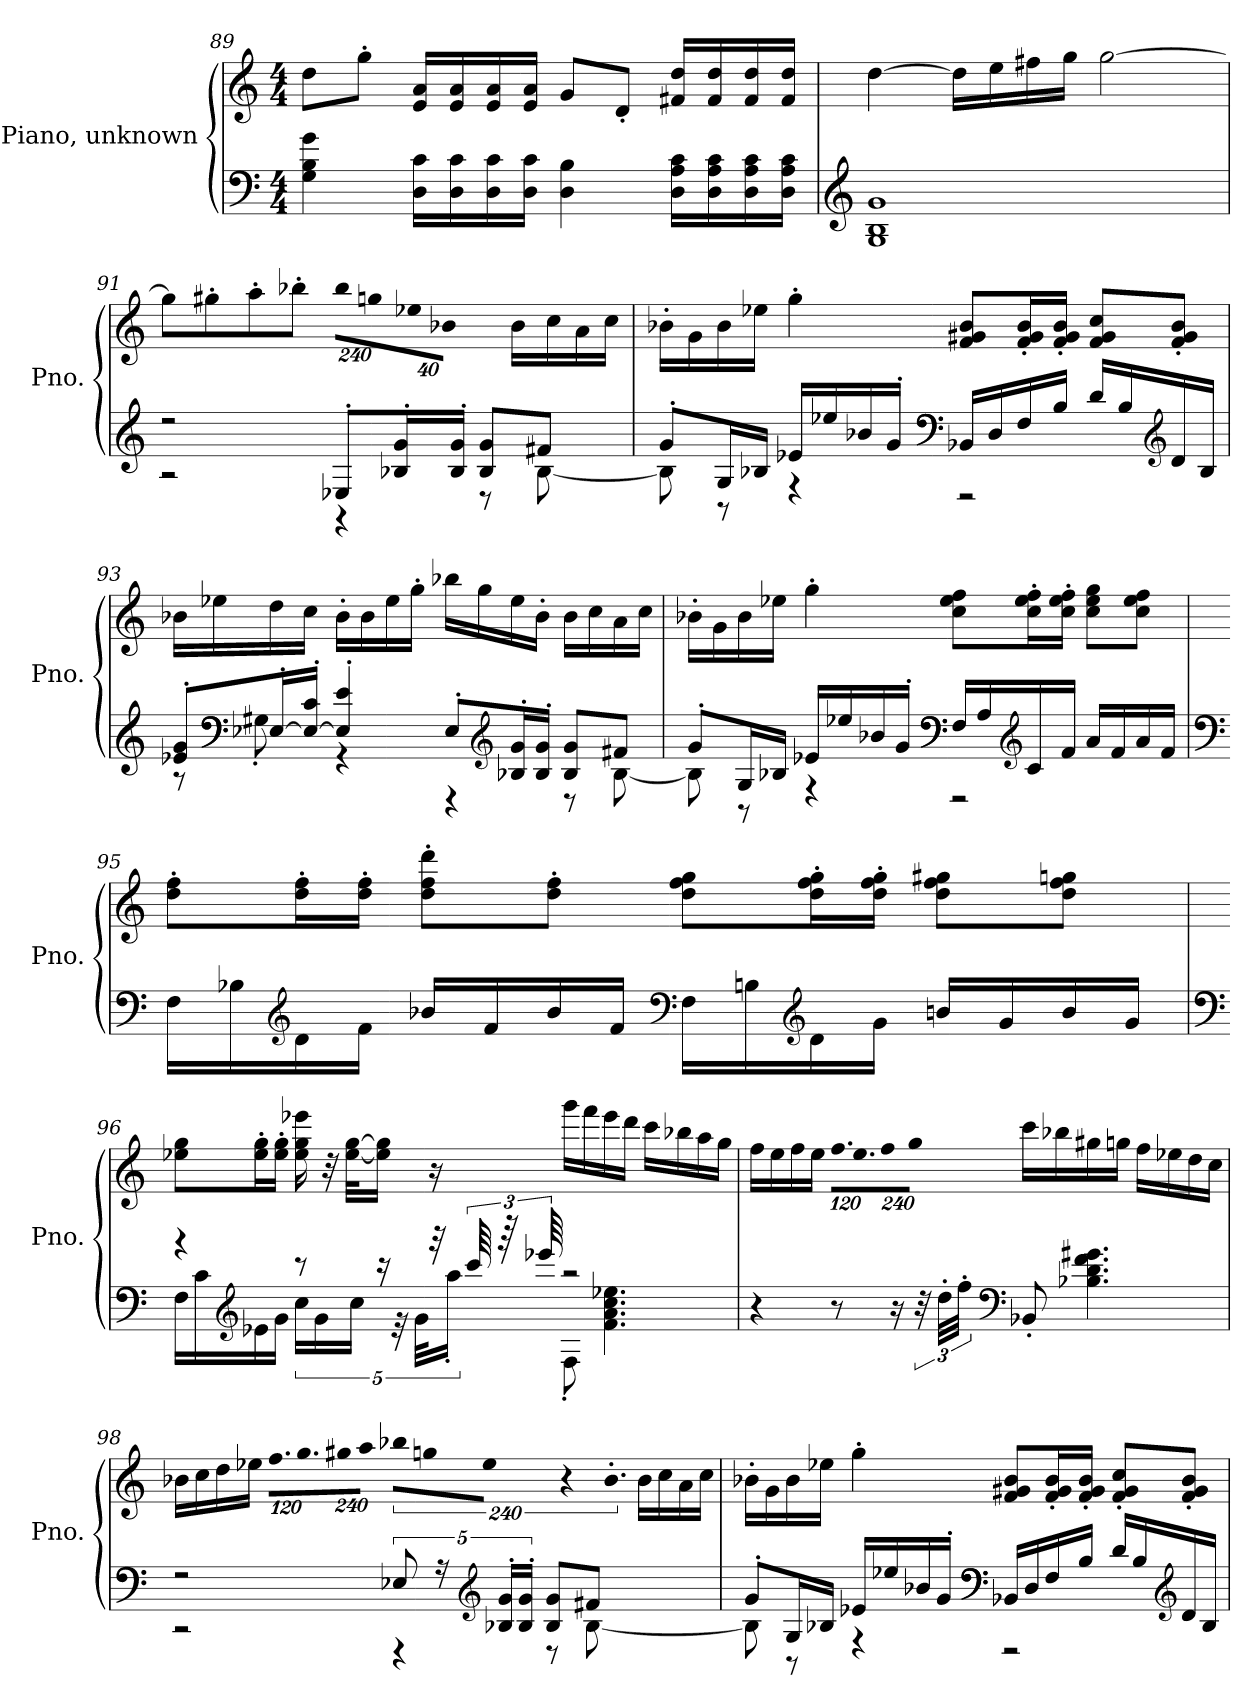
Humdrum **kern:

**kern	**kern
*part1	*part1
*staff2	*staff1
*I"Piano, unknown	*
*I'Pno.	*
!!LO:LB:g=z
*clefF4	*clefG2
*k[]	*k[]
*M4/4	*M4/4
=89	=89
4G\ 4B\ 4g\	8dd\L
.	8gg'\J
16D\ 16c\LL	16e/ 16a/LL
16D\ 16c\	16e/ 16a/
16D\ 16c\	16e/ 16a/
16D\ 16c\JJ	16e/ 16a/JJ
4D\ 4B\	8g/L
.	8d'/J
16D\ 16A\ 16c\LL	16f#X/ 16dd/LL
16D\ 16A\ 16c\	16f#/ 16dd/
16D\ 16A\ 16c\	16f#/ 16dd/
16D\ 16A\ 16c\JJ	16f#/ 16dd/JJ
=90	=90
*clefG2	*
1G 1B 1g	[4dd\
.	16dd\LL]
.	16ee\
.	16ff#X\
.	16gg\JJ
.	[2gg\
=91	=91
*^	*
2r	2r	8gg\L]
.	.	8gg#X'\
.	.	8aa'\
.	.	8bb-X'\J
*	*	*Xbrackettup
!	!	!LO:N:vis=16
8E-X'/L	4r	1920%137bb-\LL
!	!	!LO:N:vis=16
.	.	1920%137ggn\
16B-X/' 16g/'L	.	.
!	!	!LO:N:vis=32
.	.	640%23ee-X\K
!	!	!LO:N:vis=16
.	.	1920%137b-X\JJ
16B-/' 16g/'JJ	.	.
8B-/ 8g/L	8r	16b-\LL
.	.	16cc\
8f#X/J	[8B-\	16a\
.	.	16cc\JJ
!!LO:PB:g=z
=92	=92	=92
8g'/L	8B-\]	16b-X'\LL
.	.	16g\
16G/L	8r	16b-\
16B-X/JJ	.	16ee-X\JJ
16e-X/LL	4r	4gg'\
16ee-X/	.	.
16b-X/	.	.
16g'/JJ	.	.
*clefF4	*	*
16BB-X/LL	2r	8f/ 8g#X/ 8b-/L
16D/	.	.
16F/	.	16f/' 16g#/' 16b-/'L
16B-/JJ	.	16f/' 16g#/' 16b-/'JJ
16d/LL	.	8f/ 8g#/ 8cc/L
16B-/	.	.
*clefG2	*	*
16d/	.	8f/' 8g#/' 8b-/'J
16B-/JJ	.	.
!!LO:LB:g=z
=93	=93	=93
8e-X/' 8g/'L	8r	16b-X\LL
.	.	16ee-X\
*clefF4	*	*
[16E-X'/L	8G#X'\	16dd\
16E-/_' 16c/'JJ	.	16cc\JJ
4E-/]' 4e-/'	4r	16b-'\LL
.	.	16b-\
.	.	16ee-\
.	.	16gg'\JJ
8E-'/L	4r	16bb-X\LL
.	.	16gg\
*clefG2	*	*
16B-X/' 16g/'L	.	16ee-\
16B-/' 16g/'JJ	.	16b-'\JJ
8B-/ 8g/L	8r	16b-\LL
.	.	16cc\
8f#X/J	[8B-\	16a\
.	.	16cc\JJ
!!LO:LB:g=z
=94	=94	=94
8g'/L	8B-\]	16b-X'\LL
.	.	16g\
16G/L	8r	16b-\
16B-X/JJ	.	16ee-X\JJ
16e-X/LL	4r	4gg'\
16ee-X/	.	.
16b-X/	.	.
16g'/JJ	.	.
*clefF4	*	*
16F/LL	2r	8cc\ 8ee-\ 8ff\L
16A/	.	.
*clefG2	*	*
16c/	.	16cc\' 16ee-\' 16ff\'L
16f/JJ	.	16cc\' 16ee-\' 16ff\'JJ
16a/LL	.	8cc\ 8ee-\ 8gg\L
16f/	.	.
16a/	.	8cc\ 8ee-\ 8ff\J
16f/JJ	.	.
*v	*v	*
!!LO:LB:g=z
=95	=95
*clefF4	*
16F\LL	8dd\' 8ff\'L
16B-X\	.
*clefG2	*
16d\	16dd\' 16ff\'L
16f\JJ	16dd\' 16ff\'JJ
16b-X/LL	8dd\' 8ff\' 8ddd\'L
16f/	.
16b-/	8dd\' 8ff\'J
16f/JJ	.
*clefF4	*
16F\LL	8dd\ 8ff\ 8gg\L
16Bn\	.
*clefG2	*
16d\	16dd\' 16ff\' 16gg\'L
16g\JJ	16dd\' 16ff\' 16gg\'JJ
16bn/LL	8dd\ 8ff\ 8gg#X\L
16g/	.
16b/	8dd\ 8ff\ 8ggn\J
16g/JJ	.
!!LO:LB:g=z
=96	=96
*clefF4	*
*^	*
4r	16F\LL	8ee-X\ 8gg\L
.	16c\	.
*clefG2	*	*
.	16e-X\	16ee-\' 16gg\'L
.	16g\JJ	16ee-\' 16gg\'JJ
8r	20cc\LL	16ee-\ 16gg\ 16eee-X\
.	20g\	.
.	.	32r
.	.	[32ee-\ [32gg\KLL
.	20cc\JJ	.
16r	.	16ee-\] 16gg\]JJ
.	40r	.
.	40g\KLL	.
32r	.	16r
.	20aa'\JJ	.
96ccc/	.	.
96r	.	.
96eee-X/	.	.
2r	8F'\	16ggg\LL
.	.	16fff\
.	4.f\ 4.a\ 4.cc\ 4.ee-X\	16eee-\
.	.	16ddd\JJ
.	.	16ccc\LL
.	.	16bb-X\
.	.	16aa\
.	.	16gg\JJ
*v	*v	*
!!LO:LB:g=z
=97	=97
4r	16ff\LL
.	16ee\
.	16ff\
.	16ee\JJ
!	!LO:N:vis=32.
8r	1920%103ff\LLL
!	!LO:N:vis=32.
.	1920%103ee\J
!	!LO:N:vis=16
.	1920%137ff\
16r	.
!	!LO:N:vis=16
.	1920%137gg\JJ
48r	.
48dd'\LLL	.
48ff'\JJJ	.
*clefF4	*
8BB-X'/	16ccc\LL
.	16bb-X\
4.B-X\ 4.d\ 4.f\ 4.g#X\	16gg#X\
.	16ggn\JJ
.	16ff\LL
.	16ee-X\
.	16dd\
.	16cc\JJ
!!LO:PB:g=z
=98	=98
*^	*
2r	2r	16b-X\LL
.	.	16cc\
.	.	16dd\
.	.	16ee-X\JJ
!	!	!LO:N:vis=32.
.	.	1920%103ff\LLL
!	!	!LO:N:vis=32.
.	.	1920%103gg\J
!	!	!LO:N:vis=16
.	.	1920%137gg#X\
!	!	!LO:N:vis=16
.	.	1920%137aa\JJ
*	*	*brackettup
!	!	!LO:N:vis=16
10E-X/	4r	1920%137bb-X\LL
!	!	!LO:N:vis=16
.	.	1920%137ggn\
20r	.	.
!	!	!LO:N:vis=32
.	.	640%23ee-\JJk
*clefG2	*	*
20B-X/' 20g/'LL	.	.
!	!	!LO:N:vis=64
.	.	960%17r
!	!	!LO:N:vis=32.
.	.	1920%103b-'\
20B-/' 20g/'JJ	.	.
8B-/ 8g/L	8r	16b-\LL
.	.	16cc\
8f#X/J	[8B-\	16a\
.	.	16cc\JJ
!!LO:LB:g=z
=99	=99	=99
8g'/L	8B-\]	16b-X'\LL
.	.	16g\
16G/L	8r	16b-\
16B-X/JJ	.	16ee-X\JJ
16e-X/LL	4r	4gg'\
16ee-X/	.	.
16b-X/	.	.
16g'/JJ	.	.
*clefF4	*	*
16BB-X/LL	2r	8f/ 8g#X/ 8b-/L
16D/	.	.
16F/	.	16f/' 16g#/' 16b-/'L
16B-/JJ	.	16f/' 16g#/' 16b-/'JJ
16d/LL	.	8f/' 8g#/' 8cc/'L
16B-/	.	.
*clefG2	*	*
16d/	.	8f/' 8g#/' 8b-/'J
16B-/JJ	.	.
*v	*v	*
=	=
*-	*-
